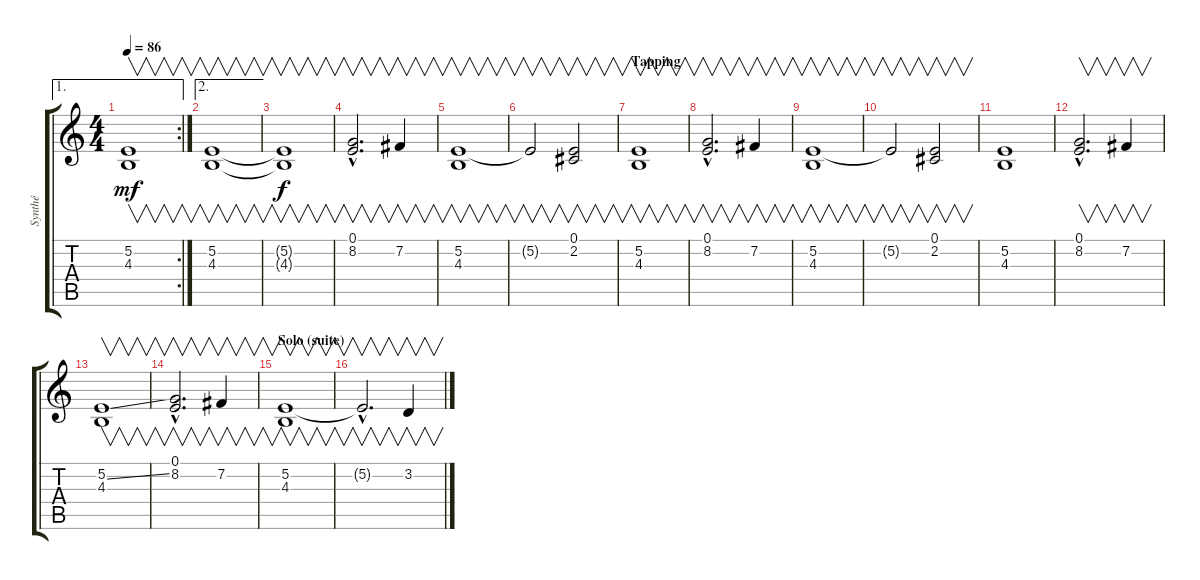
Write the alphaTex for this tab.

\track ("Synthé " "Synthé ") {instrument churchorgan}
\staff {score tabs}
\tuning (E4 B3 G3 D3 A2 E2) {hide}
\ae 1
\rc 2
\ts (4 4)
\tempo 86
\clef g2
\ks c
(5.2 4.3).1{v dy mf} |
\ae 2
(5.2 4.3).1{v} |
(5.2{t} 4.3{t}).1{v dy f} |
(0.1{hac} 8.2{hac}).2{v d} 7.2.4{v} |
(5.2 4.3).1{v} |
5.2{t}.2{v} (0.1 2.2).2{v} |
\section ("" "Tapping")
(5.2 4.3).1{v} |
(0.1{hac} 8.2{hac}).2{v d} 7.2.4{v} |
(5.2 4.3).1{v} |
5.2{t}.2{v} (0.1 2.2).2{v} |
(5.2 4.3).1 |
(0.1{hac} 8.2{hac}).2{v d} 7.2.4{v} |
(5.2{ss} 4.3).1{v} |
(0.1{hac} 8.2{hac}).2{v d} 7.2.4{v} |
\section ("" "Solo (suite)")
(5.2 4.3).1{v} |
5.2{hac t}.2{v d} 3.2.4{v}
